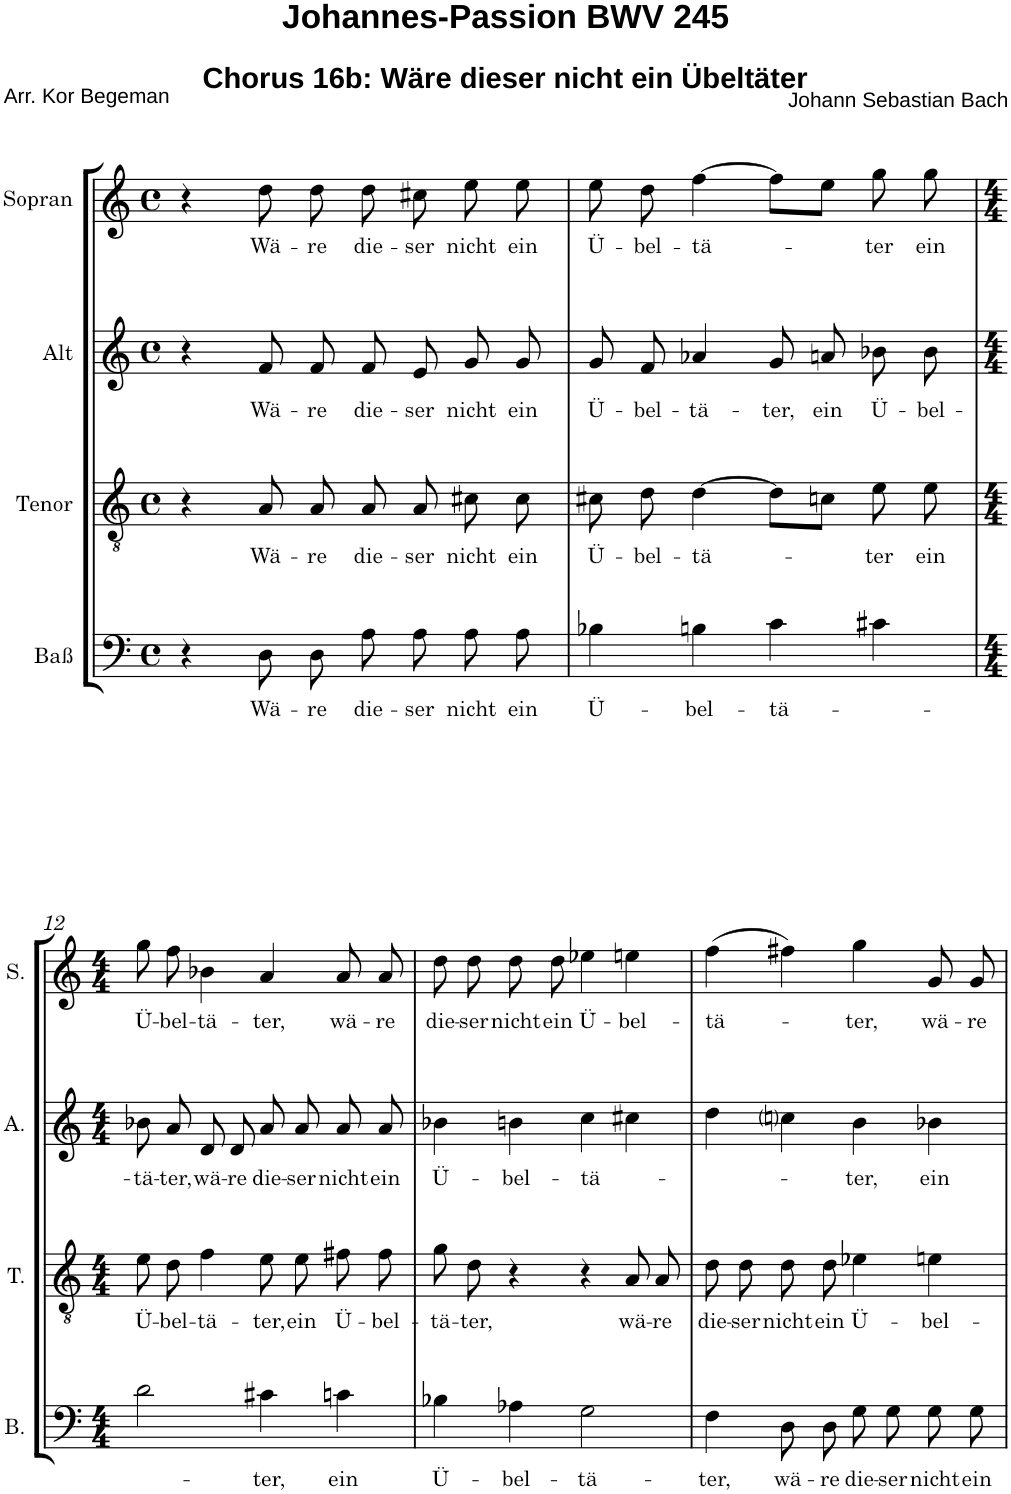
**kern	**text	**kern	**text	**kern	**text	**kern	**text
*part4	*part4	*part3	*part3	*part2	*part2	*part1	*part1
*staff4	*staff4	*staff3	*staff3	*staff2	*staff2	*staff1	*staff1
*I"Baß	*	*I"Tenor	*	*I"Alt	*	*I"Sopran	*
*I'B.	*	*I'T.	*	*I'A.	*	*I'S.	*
*clefF4	*	*clefGv2	*	*clefG2	*	*clefG2	*
*k[]	*	*k[]	*	*k[]	*	*k[]	*
*M4/4	*	*M4/4	*	*M4/4	*	*M4/4	*
*met(c)	*	*met(c)	*	*met(c)	*	*met(c)	*
=10	=10	=10	=10	=10	=10	=10	=10
4r	.	4r	.	4r	.	4r	.
!	!LO:LY:b	!	!LO:LY:b	!	!LO:LY:b	!	!LO:LY:b
8D\L	Wä-	8A/	Wä-	8f/L	Wä-	8dd\	Wä-
!	!LO:LY:b	!	!LO:LY:b	!	!LO:LY:b	!	!LO:LY:b
8D\J	-re	8A/	-re	8f/J	-re	8dd\	-re
!	!LO:LY:b	!	!LO:LY:b	!	!LO:LY:b	!	!LO:LY:b
8A\L	die-	8A/	die-	8f/L	die-	8dd\	die-
!	!LO:LY:b	!	!LO:LY:b	!	!LO:LY:b	!	!LO:LY:b
8A\J	-ser	8A/	-ser	8e/J	-ser	8cc#X\	-ser
!	!LO:LY:b	!	!LO:LY:b	!	!LO:LY:b	!	!LO:LY:b
8A\L	nicht	8c#X\	nicht	8g/L	nicht	8ee\	nicht
!	!LO:LY:b	!	!LO:LY:b	!	!LO:LY:b	!	!LO:LY:b
8A\J	ein	8c#\	ein	8g/J	ein	8ee\	ein
=11	=11	=11	=11	=11	=11	=11	=11
!	!LO:LY:b	!	!LO:LY:b	!	!LO:LY:b	!	!LO:LY:b
4B-X\	Ü-	8c#X\	Ü-	8g/L	Ü-	8ee\	Ü-
!	!	!	!LO:LY:b	!	!LO:LY:b	!	!LO:LY:b
.	.	8d\	-bel-	8f/J	-bel-	8dd\	-bel-
!	!LO:LY:b	!	!LO:LY:b	!	!LO:LY:b	!	!LO:LY:b
4Bn\	-bel-	[4d\	-tä-	4a-X/	-tä-	[4ff\	-tä-
!	!LO:LY:b	!	!	!	!LO:LY:b	!	!
4c\	-tä-	8d\L]	.	8g/L	-ter,	8ff\L]	.
!	!	!	!	!	!LO:LY:b	!	!
.	.	8cn\J	.	8an/J	ein	8ee\J	.
!	!	!	!LO:LY:b	!	!LO:LY:b	!	!LO:LY:b
4c#X\	.	8e\	-ter	8b-X\L	Ü-	8gg\	-ter
!	!	!	!LO:LY:b	!	!LO:LY:b	!	!LO:LY:b
.	.	8e\	ein	8b-\J	-bel-	8gg\	ein
!!LO:LB:g=z
=12	=12	=12	=12	=12	=12	=12	=12
*M4/4	*	*M4/4	*	*M4/4	*	*M4/4	*
!	!	!	!LO:LY:b	!	!LO:LY:b	!	!LO:LY:b
2d\	.	8e\	Ü-	8b-X/L	-tä-	8gg\	Ü-
!	!	!	!LO:LY:b	!	!LO:LY:b	!	!LO:LY:b
.	.	8d\	-bel-	8a/J	-ter,	8ff\	-bel-
!	!	!	!LO:LY:b	!	!LO:LY:b	!	!LO:LY:b
.	.	4f\	-tä-	8d/L	wä-	4b-X\	-tä-
!	!	!	!	!	!LO:LY:b	!	!
.	.	.	.	8d/J	-re	.	.
!	!LO:LY:b	!	!LO:LY:b	!	!LO:LY:b	!	!LO:LY:b
4c#X\	-ter,	8e\	-ter,	8a/L	die-	4a/	-ter,
!	!	!	!LO:LY:b	!	!LO:LY:b	!	!
.	.	8e\	ein	8a/J	-ser	.	.
!	!LO:LY:b	!	!LO:LY:b	!	!LO:LY:b	!	!LO:LY:b
4cn\	ein	8f#X\	Ü-	8a/L	nicht	8a/	wä-
!	!	!	!LO:LY:b	!	!LO:LY:b	!	!LO:LY:b
.	.	8f#\	-bel-	8a/J	ein	8a/	-re
=13	=13	=13	=13	=13	=13	=13	=13
!	!LO:LY:b	!	!LO:LY:b	!	!LO:LY:b	!	!LO:LY:b
4B-X\	Ü-	8g\	-tä-	4b-X\	Ü-	8dd\	die-
!	!	!	!LO:LY:b	!	!	!	!LO:LY:b
.	.	8d\	-ter,	.	.	8dd\	-ser
!	!LO:LY:b	!	!	!	!LO:LY:b	!	!LO:LY:b
4A-X\	-bel-	4r	.	4bn\	-bel-	8dd\	nicht
!	!	!	!	!	!	!	!LO:LY:b
.	.	.	.	.	.	8dd\	ein
!	!LO:LY:b	!	!	!	!LO:LY:b	!	!LO:LY:b
2G\	-tä-	4r	.	4cc\	-tä-	4ee-X\	Ü-
!	!	!	!LO:LY:b	!	!	!	!LO:LY:b
.	.	8A/	wä-	4cc#X\	.	4een\	-bel-
!	!	!	!LO:LY:b	!	!	!	!
.	.	8A/	-re	.	.	.	.
=14	=14	=14	=14	=14	=14	=14	=14
!	!LO:LY:b	!	!LO:LY:b	!	!	!	!LO:LY:b
4F\	-ter,	8d\	die-	4dd\	.	(>4ff\	-tä-
!	!	!	!LO:LY:b	!	!	!	!
.	.	8d\	-ser	.	.	.	.
!	!LO:LY:b	!	!LO:LY:b	!	!	!	!
8D\L	wä-	8d\	nicht	4ccni\	.	4ff#X\)	.
!	!LO:LY:b	!	!LO:LY:b	!	!	!	!
8D\J	-re	8d\	ein	.	.	.	.
!	!LO:LY:b	!	!LO:LY:b	!	!LO:LY:b	!	!LO:LY:b
8G\L	die-	4e-X\	Ü-	4b\	-ter,	4gg\	-ter,
!	!LO:LY:b	!	!	!	!	!	!
8G\J	-ser	.	.	.	.	.	.
!	!LO:LY:b	!	!LO:LY:b	!	!LO:LY:b	!	!LO:LY:b
8G\L	nicht	4en\	-bel-	4b-X\	ein	8g/	wä-
!	!LO:LY:b	!	!	!	!	!	!LO:LY:b
8G\J	ein	.	.	.	.	8g/	-re
=	=	=	=	=	=	=	=
*-	*-	*-	*-	*-	*-	*-	*-
